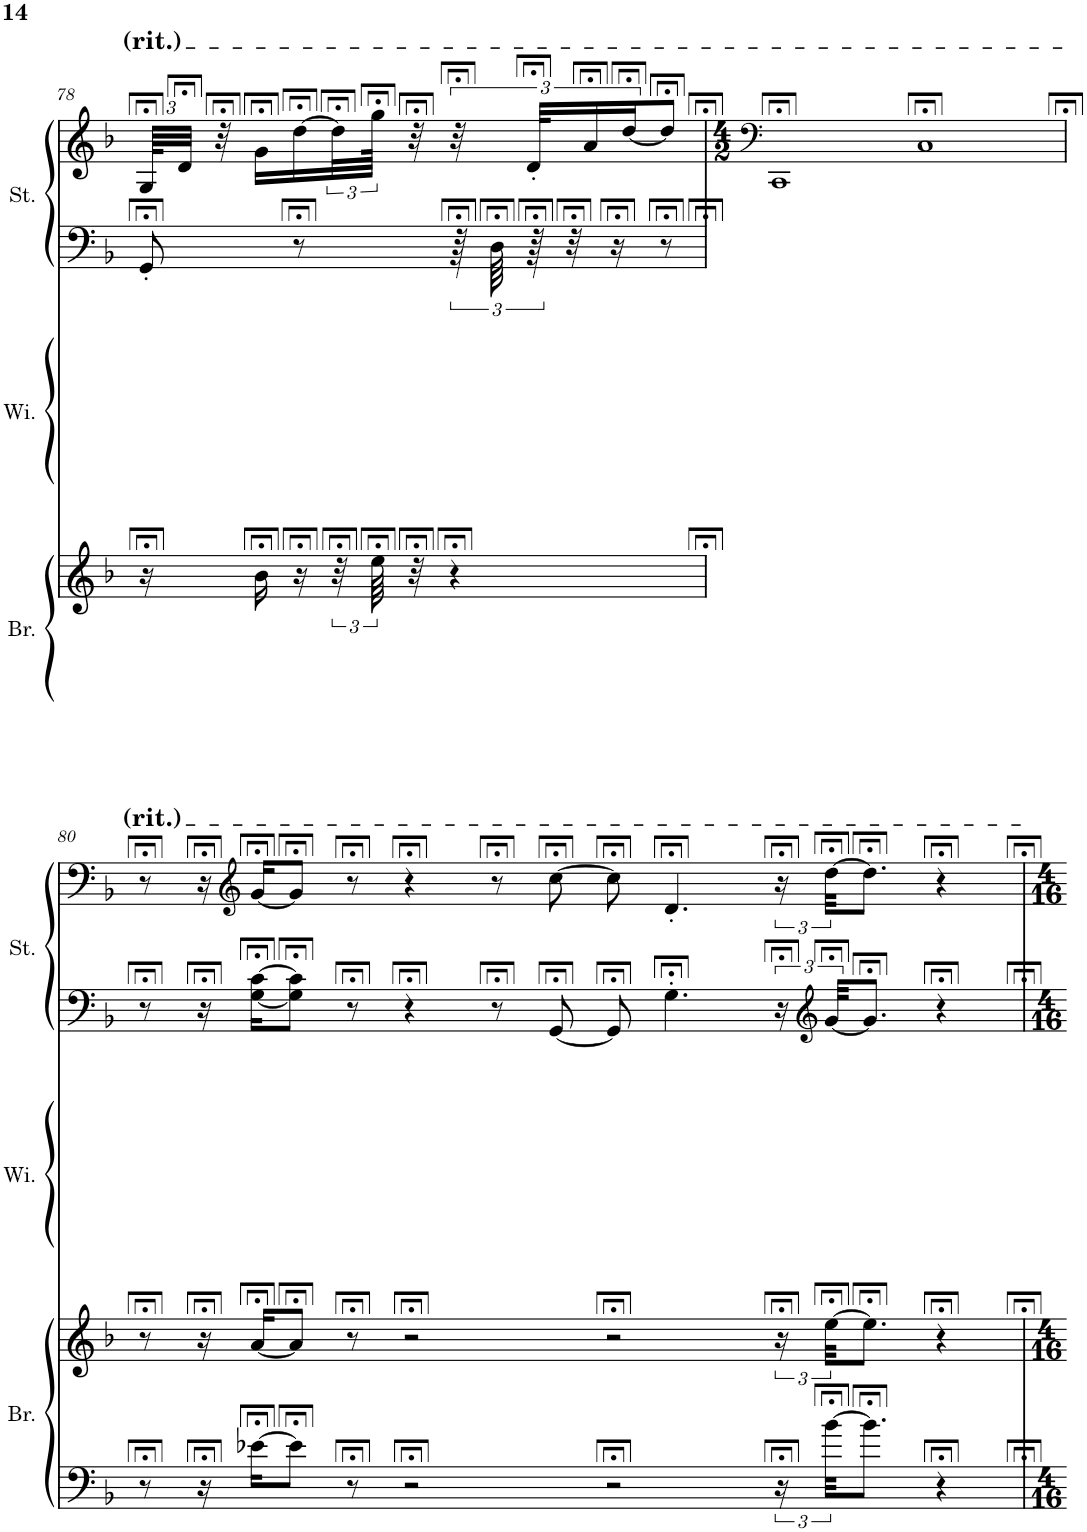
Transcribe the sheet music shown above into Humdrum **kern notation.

**kern	**kern	**kern	**kern	**kern	**kern
*part3	*part3	*part2	*part2	*part1	*part1
*staff6	*staff5	*staff4	*staff3	*staff2	*staff1
*I"Brass	*	*I"Winds	*	*I"Strings	*
*I'Br.	*	*I'Wi.	*	*I'St.	*
!!LO:PB:g=z
*clefF4	*clefG2	*clefF4	*clefG2	*clefF4	*clefG2
*k[b-]	*k[b-]	*k[b-]	*k[b-]	*k[b-]	*k[b-]
*M4/8	*M4/8	*M4/8	*M4/8	*M4/8	*M4/8
*	*	*	*	*	*Xbrackettup
=78	=78	=78	=78	=78	=78
2r;<	16r;<	2r;<	2r;<	8GG;<'/	96G;</KLLL
.	.	.	.	.	48d;</JJJ
.	.	.	.	.	32r;<
.	16b-;<\	.	.	.	16g;<\LL
.	16r;<	.	.	8r;<	[16dd;<\
*	*	*	*	*	*brackettup
.	48r;<	.	.	.	48dd;<\L]
.	96ee;<\	.	.	.	96gg;<\JJJk
.	32r;<	.	.	.	32r;<
.	4r;<	.	.	96r;<	48r;<
.	.	.	.	96D;<\	.
.	.	.	.	96r;<	48d;<'/KLL
.	.	.	.	32r;<	.
.	.	.	.	.	24a;</
.	.	.	.	16r;<	.
.	.	.	.	.	[24dd;</J
.	.	.	.	8r;<	8dd;</J]
=79	=79	=79	=79	=79	=79
*	*	*	*	*	*clefF4
*M4/2	*M4/2	*M4/2	*M4/2	*M4/2	*M4/2
0r;<	0r;<	0r;<	0r;<	0r;<	1CC;<
.	.	.	.	.	1C;<
!!LO:LB:g=z
=80	=80	=80	=80	=80	=80
8r;<	8r;<	0r;<	0r;<	8r;<	8r;<
16r;<	16r;<	.	.	16r;<	16r;<
*	*	*	*	*	*clefG2
[16e-X;<\KL	[16a;</KL	.	.	[16G\;< [16c\;<KL	[16g;</KL
8e-;<\J]	8a;</J]	.	.	8G\];< 8c\];<J	8g;</J]
8r;<	8r;<	.	.	8r;<	8r;<
2r;<	2r;<	.	.	4r;<	4r;<
.	.	.	.	8r;<	8r;<
.	.	.	.	[8GG;</	[8cc;<\
2r;<	2r;<	.	.	8GG;</]	8cc;<\]
.	.	.	.	4.G;<'\	4.d;<'/
24r;<	24r;<	.	.	24r;<	24r;<
*	*	*	*	*clefG2	*
[48b-;<\KKL	[48ee;<\KKL	.	.	[48g;</KKL	[48dd;<\KKL
8.b-;<\J]	8.ee;<\J]	.	.	8.g;</J]	8.dd;<\J]
4r;<	4r;<	.	.	4r;<	4r;<
=	=	=	=	=	=
*-	*-	*-	*-	*-	*-
